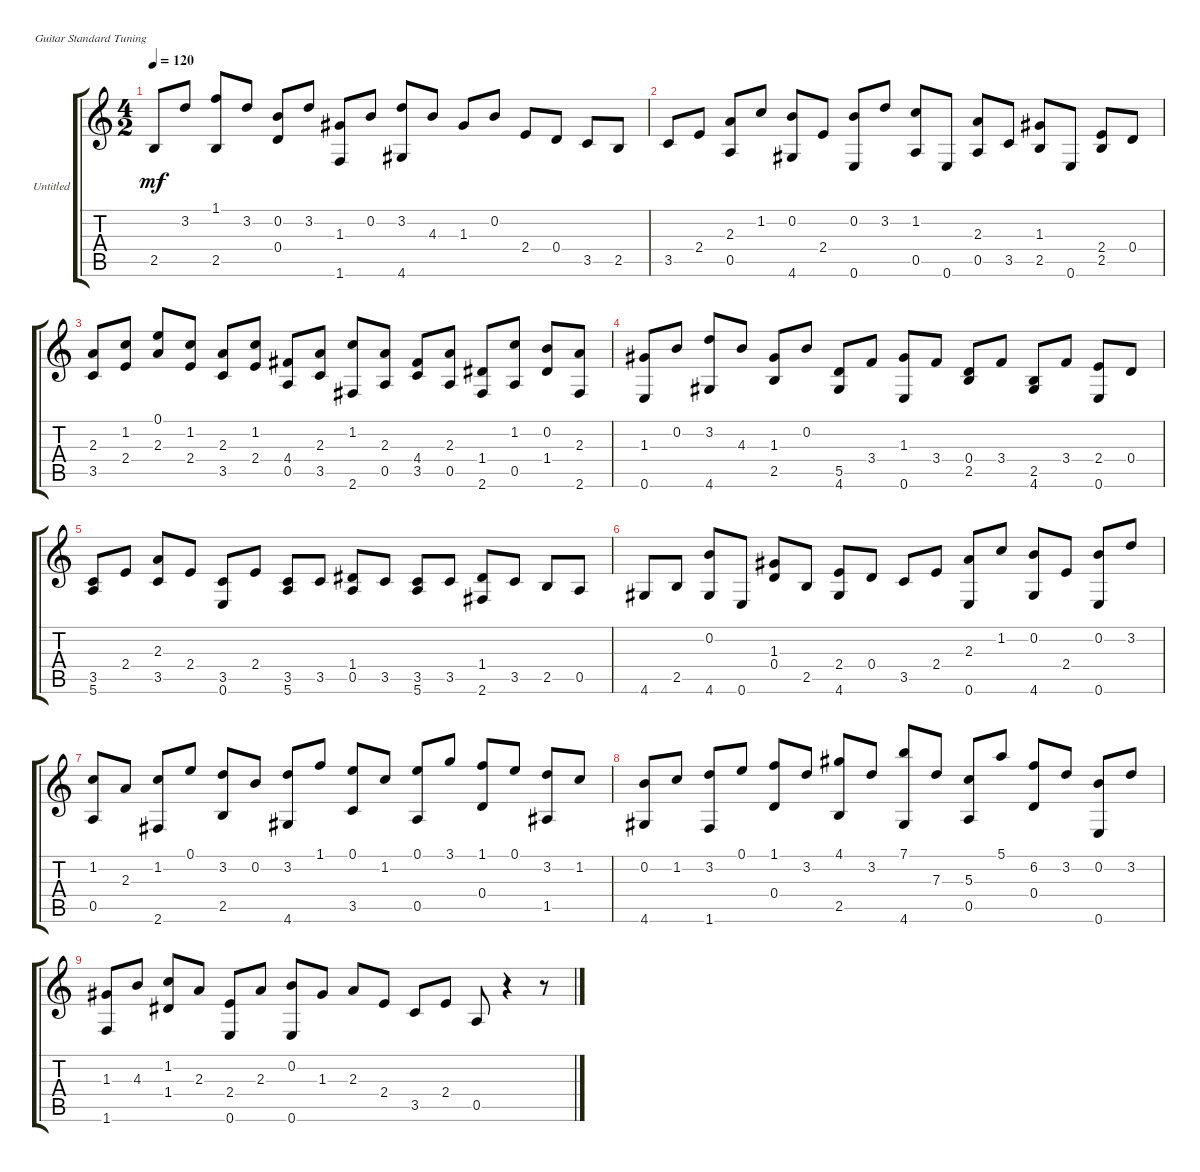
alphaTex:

\bracketExtendMode groupsimilarinstruments
\firstSystemTrackNameOrientation horizontal
\otherSystemsTrackNameOrientation horizontal
\track ("Untitled" "Untitled") {instrument acousticguitarnylon}
\staff {score tabs}
\tuning (E4 B3 G3 D3 A2 E2)
\ts (4 2)
\tempo 120
\clef g2
\ks c
2.5.8{dy mf} 3.2.8 (1.1 2.5).8 3.2.8 (0.2 0.4).8 3.2.8 (1.3 1.6).8 0.2.8 (3.2 4.6).8 4.3.8 1.3.8 0.2.8 2.4.8 0.4.8 3.5.8 2.5.8 |
3.5.8 2.4.8 (2.3 0.5).8 1.2.8 (0.2 4.6).8 2.4.8 (0.2 0.6).8 3.2.8 (1.2 0.5).8 0.6.8 (2.3 0.5).8 3.5.8 (1.3 2.5).8 0.6.8 (2.4 2.5).8 0.4.8 |
(2.3 3.5).8 (1.2 2.4).8 (0.1 2.3).8 (1.2 2.4).8 (2.3 3.5).8 (1.2 2.4).8 (4.4 0.5).8 (2.3 3.5).8 (1.2 2.6).8 (2.3 0.5).8 (4.4 3.5).8 (2.3 0.5).8 (1.4 2.6).8 (1.2 0.5).8 (0.2 1.4).8 (2.3 2.6).8 |
(1.3 0.6).8 0.2.8 (3.2 4.6).8 4.3.8 (1.3 2.5).8 0.2.8 (5.5 4.6).8 3.4.8 (1.3 0.6).8 3.4.8 (0.4 2.5).8 3.4.8 (2.5 4.6).8 3.4.8 (2.4 0.6).8 0.4.8 |
(3.5 5.6).8 2.4.8 (2.3 3.5).8 2.4.8 (3.5 0.6).8 2.4.8 (3.5 5.6).8 3.5.8 (1.4 0.5).8 3.5.8 (3.5 5.6).8 3.5.8 (1.4 2.6).8 3.5.8 2.5.8 0.5.8 |
4.6.8 2.5.8 (0.2 4.6).8 0.6.8 (1.3 0.4).8 2.5.8 (2.4 4.6).8 0.4.8 3.5.8 2.4.8 (2.3 0.6).8 1.2.8 (0.2 4.6).8 2.4.8 (0.2 0.6).8 3.2.8 |
(1.2 0.5).8 2.3.8 (1.2 2.6).8 0.1.8 (3.2 2.5).8 0.2.8 (3.2 4.6).8 1.1.8 (0.1 3.5).8 1.2.8 (0.1 0.5).8 3.1.8 (1.1 0.4).8 0.1.8 (3.2 1.5).8 1.2.8 |
(0.2 4.6).8 1.2.8 (3.2 1.6).8 0.1.8 (1.1 0.4).8 3.2.8 (4.1 2.5).8 3.2.8 (7.1 4.6).8 7.3.8 (5.3 0.5).8 5.1.8 (6.2 0.4).8 3.2.8 (0.2 0.6).8 3.2.8 |
(1.3 1.6).8 4.3.8 (1.2 1.4).8 2.3.8 (2.4 0.6).8 2.3.8 (0.2 0.6).8 1.3.8 2.3.8 2.4.8 3.5.8 2.4.8 0.5.8 r.4 r.8
